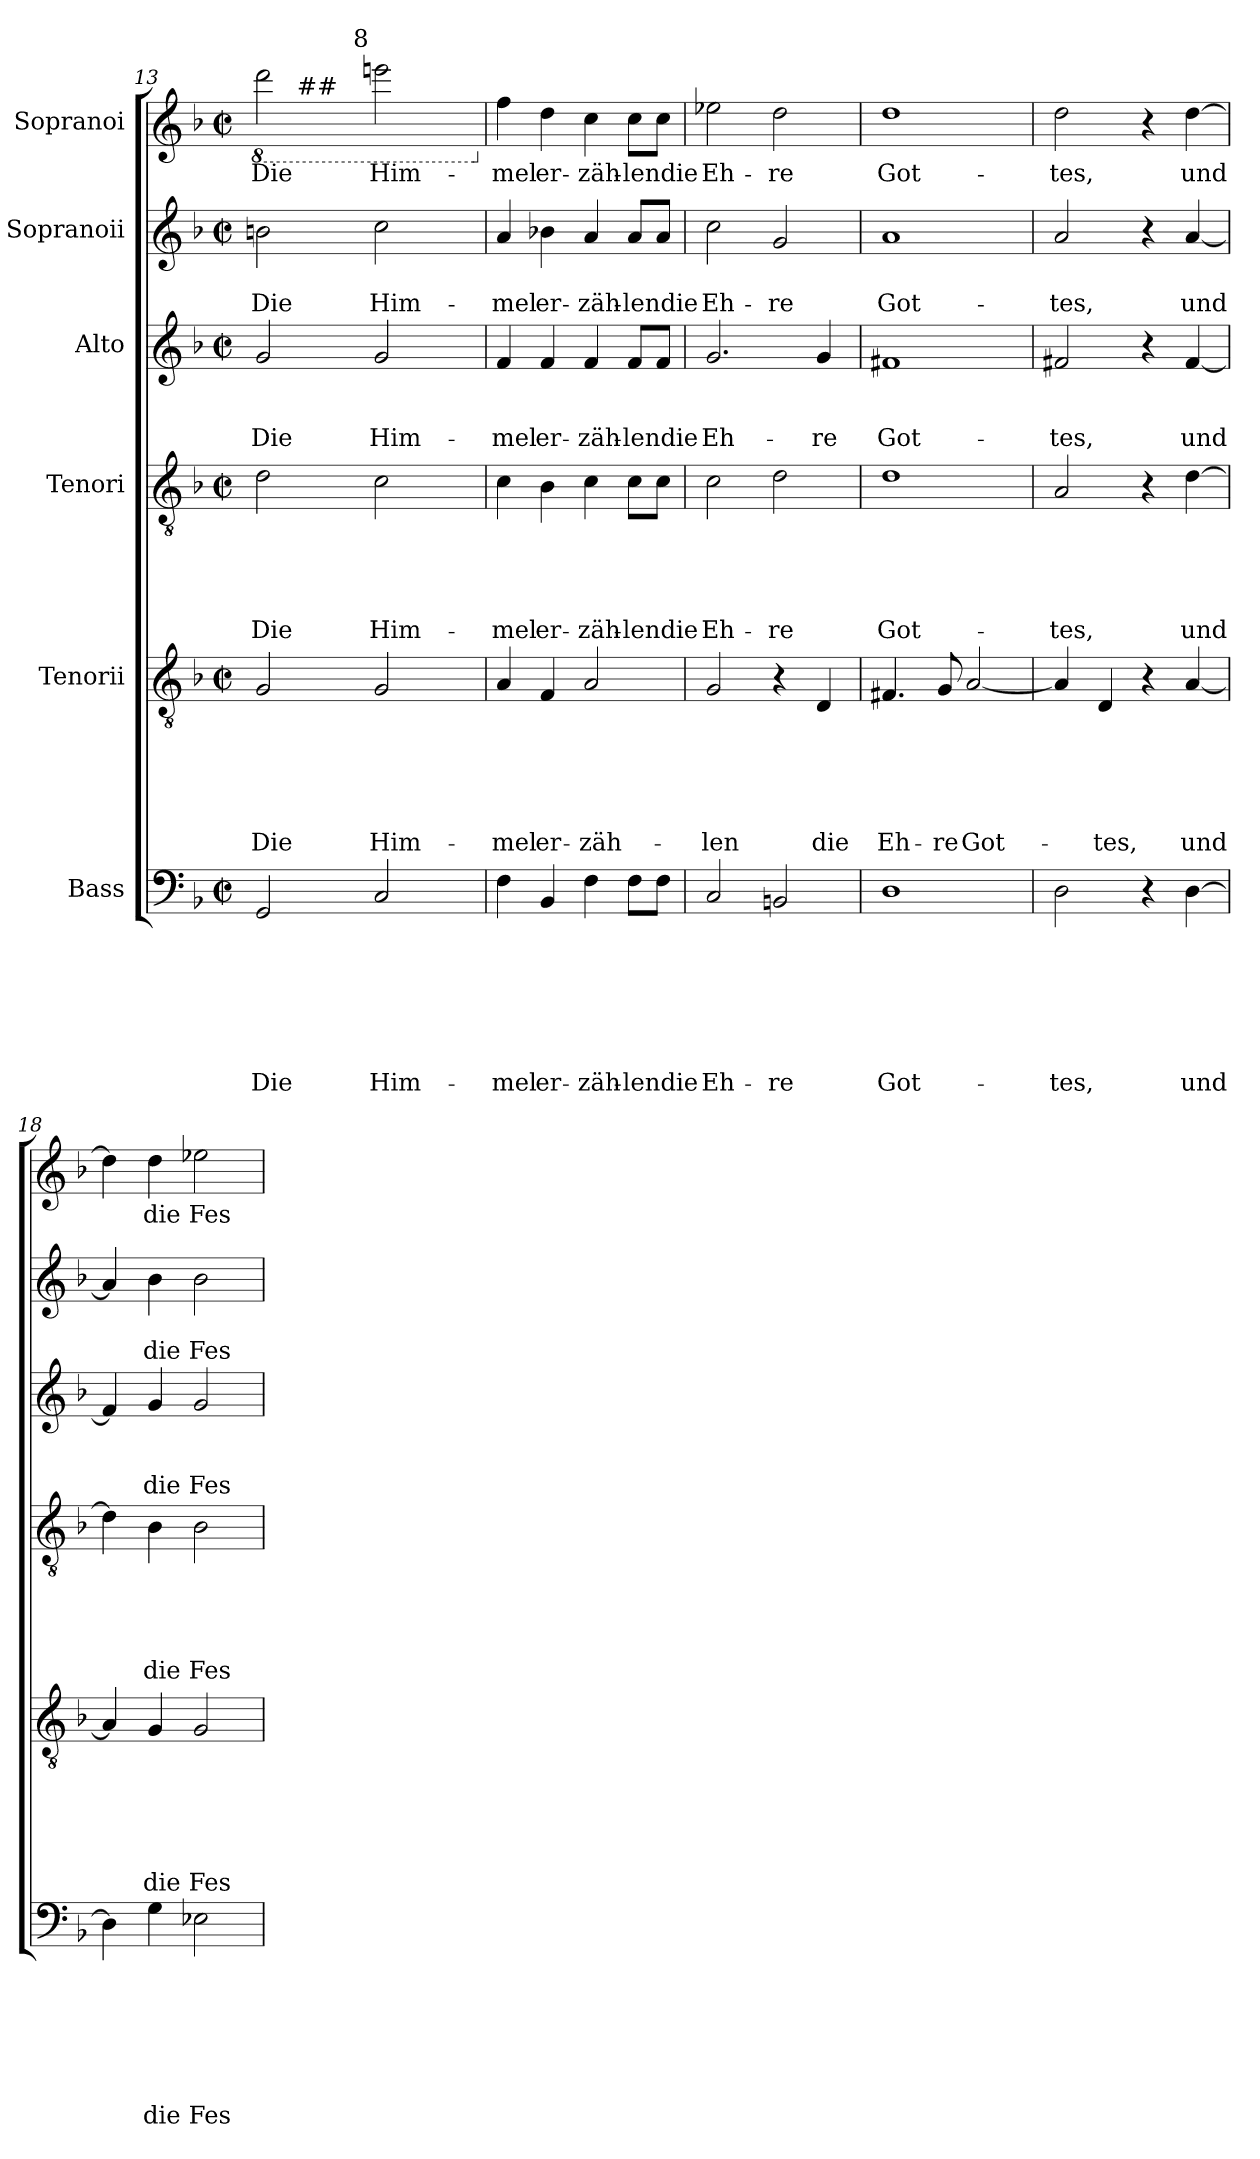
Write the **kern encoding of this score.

**kern	**text	**text	**text	**text	**text	**text	**text	**kern	**text	**text	**text	**text	**text	**text	**kern	**text	**text	**text	**text	**text	**kern	**text	**text	**text	**kern	**text	**text	**kern	**text
*part6	*part6	*part6	*part6	*part6	*part6	*part6	*part6	*part5	*part5	*part5	*part5	*part5	*part5	*part5	*part4	*part4	*part4	*part4	*part4	*part4	*part3	*part3	*part3	*part3	*part2	*part2	*part2	*part1	*part1
*staff6	*staff6	*staff6	*staff6	*staff6	*staff6	*staff6	*staff6	*staff5	*staff5	*staff5	*staff5	*staff5	*staff5	*staff5	*staff4	*staff4	*staff4	*staff4	*staff4	*staff4	*staff3	*staff3	*staff3	*staff3	*staff2	*staff2	*staff2	*staff1	*staff1
*I"Bass	*	*	*	*	*	*	*	*I"Tenorii	*	*	*	*	*	*	*I"Tenori	*	*	*	*	*	*I"Alto	*	*	*	*I"Sopranoii	*	*	*I"Sopranoi	*
!!LO:LB:g=z
*clefF4	*	*	*	*	*	*	*	*clefGv2	*	*	*	*	*	*	*clefGv2	*	*	*	*	*	*clefG2	*	*	*	*clefG2	*	*	*clefG2	*
*	*	*	*	*	*	*	*	*	*	*	*	*	*	*	*	*	*	*	*	*	*ITrd-3c-5	*	*	*	*	*	*	*ITrd-3c-5	*
*k[b-]	*	*	*	*	*	*	*	*k[b-]	*	*	*	*	*	*	*k[b-]	*	*	*	*	*	*k[b-e-]	*	*	*	*k[b-]	*	*	*k[b-e-]	*
*F:	*	*	*	*	*	*	*	*F:	*	*	*	*	*	*	*F:	*	*	*	*	*	*B-:	*	*	*	*F:	*	*	*B-:	*
*M2/2	*	*	*	*	*	*	*	*M2/2	*	*	*	*	*	*	*M2/2	*	*	*	*	*	*M2/2	*	*	*	*M2/2	*	*	*M2/2	*
*met(c|)	*	*	*	*	*	*	*	*met(c|)	*	*	*	*	*	*	*met(c|)	*	*	*	*	*	*met(c|)	*	*	*	*met(c|)	*	*	*met(c|)	*
=13	=13	=13	=13	=13	=13	=13	=13	=13	=13	=13	=13	=13	=13	=13	=13	=13	=13	=13	=13	=13	=13	=13	=13	=13	=13	=13	=13	=13	=13
!	!	!	!	!	!	!	!LO:LY:b	!	!	!	!	!	!	!LO:LY:b	!	!	!	!	!	!LO:LY:b	!	!	!	!LO:LY:b	!	!	!LO:LY:b	!	!
*	*	*	*	*	*	*	*	*	*	*	*	*	*	*	*	*	*	*	*	*	*	*	*	*	*	*	*	*8ba	*
!	!	!	!	!	!	!	!	!	!	!	!	!	!	!	!	!	!	!	!	!	!	!	!	!	!	!	!	!LO:TX:a:t=A	!
!	!	!	!	!	!	!	!	!	!	!	!	!	!	!	!	!	!	!	!	!	!	!	!	!	!	!	!	!	!LO:LY:b
*	*	*	*	*	*	*	*	*	*	*	*	*	*	*	*	*	*	*	*	*	*	*	*	*	*	*	*	*^	*
*	*	*	*	*	*	*	*	*	*	*	*	*	*	*	*	*	*	*	*	*	*	*	*	*	*	*	*	*	*^	*
2GG/	.	.	.	.	.	.	Die	2G/	.	.	.	.	.	Die	2d\	.	.	.	.	Die	2cc/	.	.	Die	2bn\	.	Die	2gg\	8..ryy	4ryy	Die
!	!	!	!	!	!	!	!	!	!	!	!	!	!	!	!	!	!	!	!	!	!	!	!	!	!	!	!	!	!LO:TX:a:t=##	!	!
.	.	.	.	.	.	.	.	.	.	.	.	.	.	.	.	.	.	.	.	.	.	.	.	.	.	.	.	.	2ryy	.	.
.	.	.	.	.	.	.	.	.	.	.	.	.	.	.	.	.	.	.	.	.	.	.	.	.	.	.	.	.	.	8ryy	.
.	.	.	.	.	.	.	.	.	.	.	.	.	.	.	.	.	.	.	.	.	.	.	.	.	.	.	.	.	.	32.ryy	.
!	!	!	!	!	!	!	!	!	!	!	!	!	!	!	!	!	!	!	!	!	!	!	!	!	!	!	!	!	!	!LO:TX:a:t=8	!
.	.	.	.	.	.	.	.	.	.	.	.	.	.	.	.	.	.	.	.	.	.	.	.	.	.	.	.	.	.	2ryy	.
!	!	!	!	!	!	!	!LO:LY:b	!	!	!	!	!	!	!LO:LY:b	!	!	!	!	!	!LO:LY:b	!	!	!	!LO:LY:b	!	!	!LO:LY:b	!	!	!	!LO:LY:b
2C/	.	.	.	.	.	.	Him-	2G/	.	.	.	.	.	Him-	2c\	.	.	.	.	Him-	2cc/	.	.	Him-	2cc\	.	Him-	2aan\	.	.	Him-
.	.	.	.	.	.	.	.	.	.	.	.	.	.	.	.	.	.	.	.	.	.	.	.	.	.	.	.	.	4ryy	.	.
.	.	.	.	.	.	.	.	.	.	.	.	.	.	.	.	.	.	.	.	.	.	.	.	.	.	.	.	.	.	16ryy	.
.	.	.	.	.	.	.	.	.	.	.	.	.	.	.	.	.	.	.	.	.	.	.	.	.	.	.	.	.	32ryy	.	.
.	.	.	.	.	.	.	.	.	.	.	.	.	.	.	.	.	.	.	.	.	.	.	.	.	.	.	.	.	.	64ryy	.
=14	=14	=14	=14	=14	=14	=14	=14	=14	=14	=14	=14	=14	=14	=14	=14	=14	=14	=14	=14	=14	=14	=14	=14	=14	=14	=14	=14	=14	=14	=14	=14
!	!	!	!	!	!	!	!LO:LY:b	!	!	!	!	!	!	!LO:LY:b	!	!	!	!	!	!LO:LY:b	!	!	!	!LO:LY:b	!	!	!LO:LY:b	!	!	!	!
*	*	*	*	*	*	*	*	*	*	*	*	*	*	*	*	*	*	*	*	*	*	*	*	*	*	*	*	*v	*v	*v	*
*	*	*	*	*	*	*	*	*	*	*	*	*	*	*	*	*	*	*	*	*	*	*	*	*	*	*	*	*X8ba	*
*	*	*	*	*	*	*	*	*	*	*	*	*	*	*	*	*	*	*	*	*	*	*	*	*	*	*	*	*^	*
*	*	*	*	*	*	*	*	*	*	*	*	*	*	*	*	*	*	*	*	*	*	*	*	*	*	*	*	*	*^	*
!	!	!	!	!	!	!	!	!	!	!	!	!	!	!	!	!	!	!	!	!	!	!	!	!	!	!	!	!	!	!	!LO:LY:b
*	*	*	*	*	*	*	*	*	*	*	*	*	*	*	*	*	*	*	*	*	*	*	*	*	*	*	*	*v	*v	*v	*
4F\	.	.	.	.	.	.	-mel	4A/	.	.	.	.	.	-mel	4c\	.	.	.	.	-mel	4b-/	.	.	-mel	4a/	.	-mel	4bb-\	-mel
!	!	!	!	!	!	!	!LO:LY:b	!	!	!	!	!	!	!LO:LY:b	!	!	!	!	!	!LO:LY:b	!	!	!	!LO:LY:b	!	!	!LO:LY:b	!	!LO:LY:b
4BB-/	.	.	.	.	.	.	er-	4F/	.	.	.	.	.	er-	4B-\	.	.	.	.	er-	4b-/	.	.	er-	4b-X\	.	er-	4gg\	er-
!	!	!	!	!	!	!	!LO:LY:b	!	!	!	!	!	!	!LO:LY:b	!	!	!	!	!	!LO:LY:b	!	!	!	!LO:LY:b	!	!	!LO:LY:b	!	!LO:LY:b
4F\	.	.	.	.	.	.	-zäh-	2A/	.	.	.	.	.	-zäh-	4c\	.	.	.	.	-zäh-	4b-/	.	.	-zäh-	4a/	.	-zäh-	4ff\	-zäh-
!	!	!	!	!	!	!	!LO:LY:b	!	!	!	!	!	!	!	!	!	!	!	!	!LO:LY:b	!	!	!	!LO:LY:b	!	!	!LO:LY:b	!	!LO:LY:b
8F\L	.	.	.	.	.	.	-lendie	.	.	.	.	.	.	.	8c\L	.	.	.	.	-lendie	8b-/L	.	.	-lendie	8a/L	.	-lendie	8ff\L	-lendie
8F\J	.	.	.	.	.	.	.	.	.	.	.	.	.	.	8c\J	.	.	.	.	.	8b-/J	.	.	.	8a/J	.	.	8ff\J	.
=15	=15	=15	=15	=15	=15	=15	=15	=15	=15	=15	=15	=15	=15	=15	=15	=15	=15	=15	=15	=15	=15	=15	=15	=15	=15	=15	=15	=15	=15
!	!	!	!	!	!	!	!LO:LY:b	!	!	!	!	!	!	!LO:LY:b	!	!	!	!	!	!LO:LY:b	!	!	!	!LO:LY:b	!	!	!LO:LY:b	!	!LO:LY:b
2C/	.	.	.	.	.	.	Eh-	2G/	.	.	.	.	.	-len	2c\	.	.	.	.	Eh-	2.cc/	.	.	Eh-	2cc\	.	Eh-	2aa-X\	Eh-
!	!	!	!	!	!	!	!LO:LY:b	!	!	!	!	!	!	!	!	!	!	!	!	!LO:LY:b	!	!	!	!	!	!	!LO:LY:b	!	!LO:LY:b
2BBn/	.	.	.	.	.	.	-re	4r	.	.	.	.	.	.	2d\	.	.	.	.	-re	.	.	.	.	2g/	.	-re	2gg\	-re
!	!	!	!	!	!	!	!	!	!	!	!	!	!	!LO:LY:b	!	!	!	!	!	!	!	!	!	!LO:LY:b	!	!	!	!	!
.	.	.	.	.	.	.	.	4D/	.	.	.	.	.	die	.	.	.	.	.	.	4cc/	.	.	-re	.	.	.	.	.
=16	=16	=16	=16	=16	=16	=16	=16	=16	=16	=16	=16	=16	=16	=16	=16	=16	=16	=16	=16	=16	=16	=16	=16	=16	=16	=16	=16	=16	=16
!	!	!	!	!	!	!	!LO:LY:b	!	!	!	!	!	!	!LO:LY:b	!	!	!	!	!	!LO:LY:b	!	!	!	!LO:LY:b	!	!	!LO:LY:b	!	!LO:LY:b
1D	.	.	.	.	.	.	Got-	4.F#X/	.	.	.	.	.	Eh-	1d	.	.	.	.	Got-	1bn	.	.	Got-	1a	.	Got-	1gg	Got-
!	!	!	!	!	!	!	!	!	!	!	!	!	!	!LO:LY:b	!	!	!	!	!	!	!	!	!	!	!	!	!	!	!
.	.	.	.	.	.	.	.	8G/	.	.	.	.	.	-re	.	.	.	.	.	.	.	.	.	.	.	.	.	.	.
!	!	!	!	!	!	!	!	!	!	!	!	!	!	!LO:LY:b	!	!	!	!	!	!	!	!	!	!	!	!	!	!	!
.	.	.	.	.	.	.	.	[<2A/	.	.	.	.	.	Got-	.	.	.	.	.	.	.	.	.	.	.	.	.	.	.
=17	=17	=17	=17	=17	=17	=17	=17	=17	=17	=17	=17	=17	=17	=17	=17	=17	=17	=17	=17	=17	=17	=17	=17	=17	=17	=17	=17	=17	=17
!	!	!	!	!	!	!	!LO:LY:b	!	!	!	!	!	!	!	!	!	!	!	!	!LO:LY:b	!	!	!	!LO:LY:b	!	!	!LO:LY:b	!	!LO:LY:b
2D\	.	.	.	.	.	.	-tes,	4A/]	.	.	.	.	.	.	2A/	.	.	.	.	-tes,	2bn/	.	.	-tes,	2a/	.	-tes,	2gg\	-tes,
!	!	!	!	!	!	!	!	!	!	!	!	!	!	!LO:LY:b	!	!	!	!	!	!	!	!	!	!	!	!	!	!	!
.	.	.	.	.	.	.	.	4D/	.	.	.	.	.	-tes,	.	.	.	.	.	.	.	.	.	.	.	.	.	.	.
4r	.	.	.	.	.	.	.	4r	.	.	.	.	.	.	4r	.	.	.	.	.	4r	.	.	.	4r	.	.	4r	.
!	!	!	!	!	!	!	!LO:LY:b	!	!	!	!	!	!	!LO:LY:b	!	!	!	!	!	!LO:LY:b	!	!	!	!LO:LY:b	!	!	!LO:LY:b	!	!LO:LY:b
[>4D\	.	.	.	.	.	.	und	[<4A/	.	.	.	.	.	und	[>4d\	.	.	.	.	und	[<4b/	.	.	und	[<4a/	.	und	[>4gg\	und
=18	=18	=18	=18	=18	=18	=18	=18	=18	=18	=18	=18	=18	=18	=18	=18	=18	=18	=18	=18	=18	=18	=18	=18	=18	=18	=18	=18	=18	=18
4D\]	.	.	.	.	.	.	.	4A/]	.	.	.	.	.	.	4d\]	.	.	.	.	.	4b/]	.	.	.	4a/]	.	.	4gg\]	.
!	!	!	!	!	!	!	!LO:LY:b	!	!	!	!	!	!	!LO:LY:b	!	!	!	!	!	!LO:LY:b	!	!	!	!LO:LY:b	!	!	!LO:LY:b	!	!LO:LY:b
4G\	.	.	.	.	.	.	die	4G/	.	.	.	.	.	die	4B-\	.	.	.	.	die	4cc/	.	.	die	4b-\	.	die	4gg\	die
!	!	!	!	!	!	!	!LO:LY:b	!	!	!	!	!	!	!LO:LY:b	!	!	!	!	!	!LO:LY:b	!	!	!	!LO:LY:b	!	!	!LO:LY:b	!	!LO:LY:b
2E-X\	.	.	.	.	.	.	Fes-	2G/	.	.	.	.	.	Fes-	2B-\	.	.	.	.	Fes-	2cc/	.	.	Fes-	2b-\	.	Fes-	2aa-X\	Fes-
=	=	=	=	=	=	=	=	=	=	=	=	=	=	=	=	=	=	=	=	=	=	=	=	=	=	=	=	=	=
*-	*-	*-	*-	*-	*-	*-	*-	*-	*-	*-	*-	*-	*-	*-	*-	*-	*-	*-	*-	*-	*-	*-	*-	*-	*-	*-	*-	*-	*-
